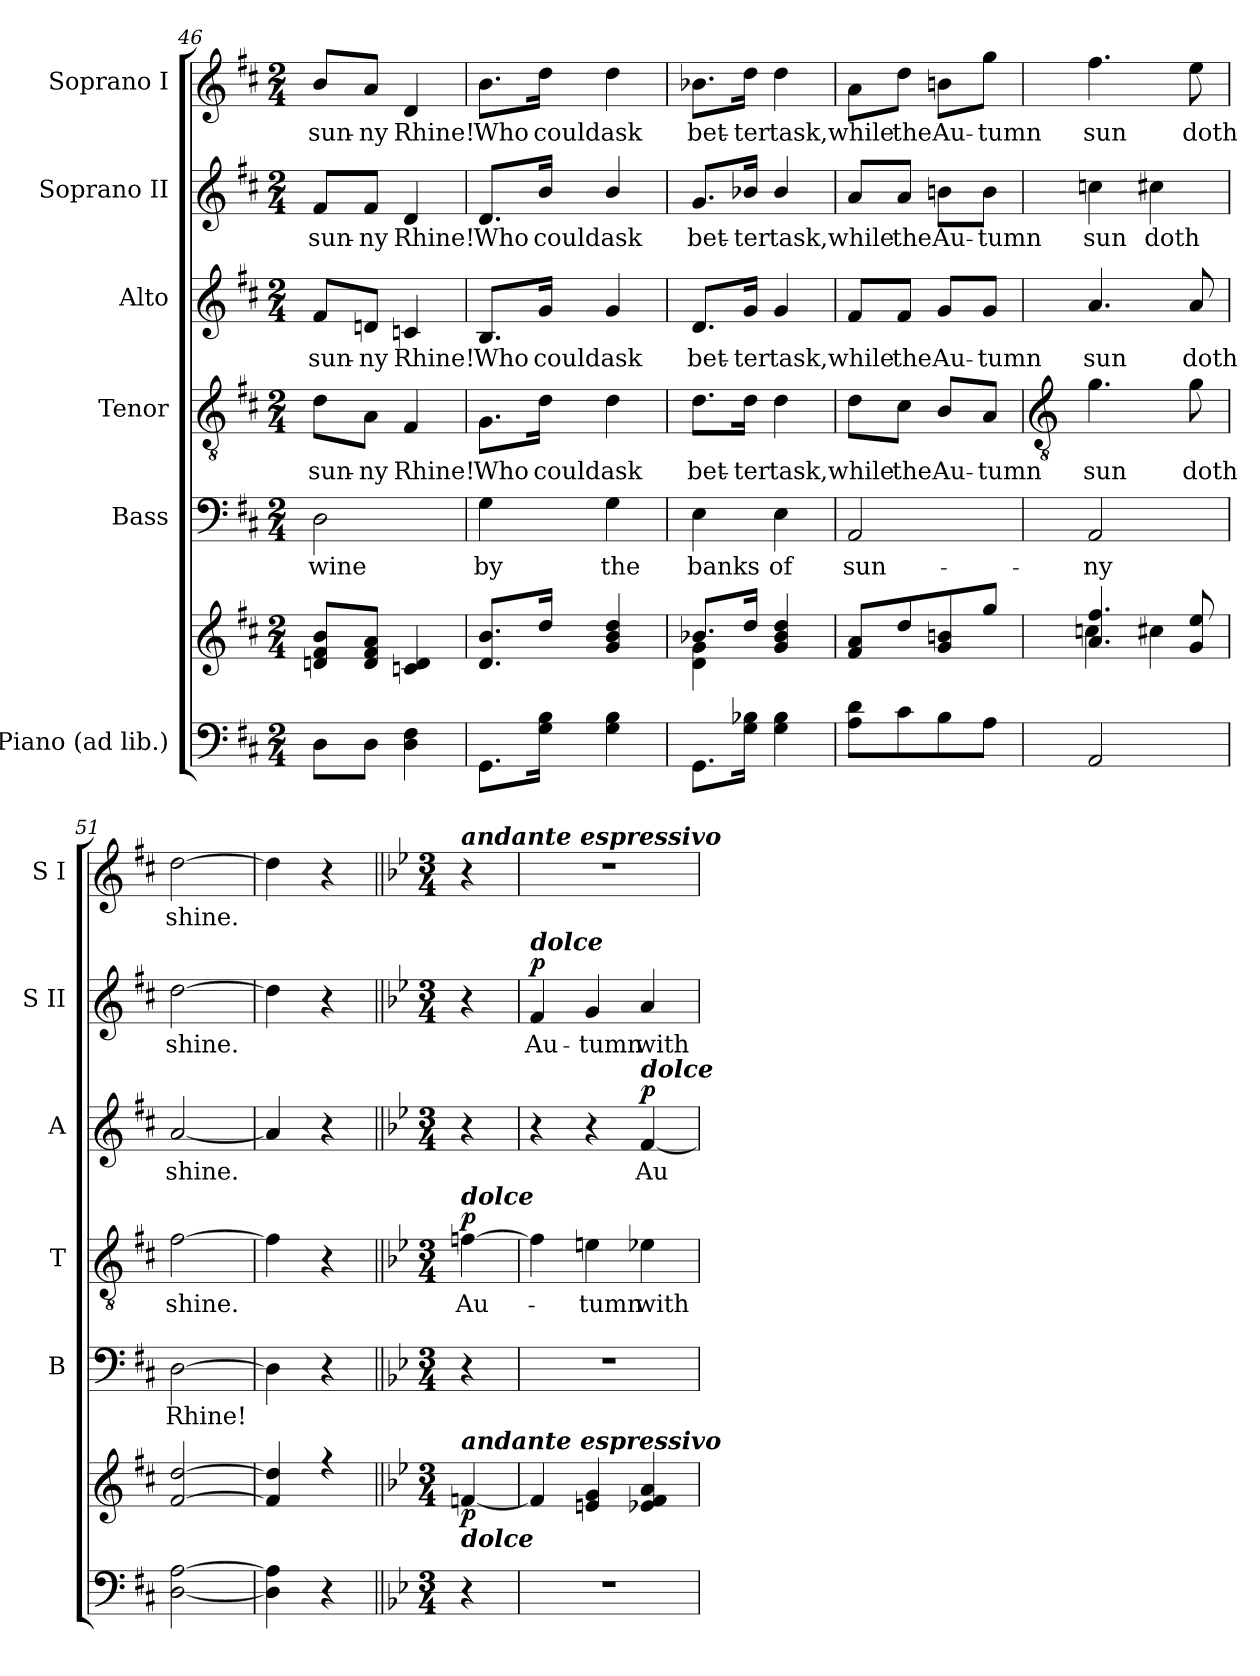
**kern	**kern	**dynam	**kern	**text	**kern	**text	**dynam	**kern	**text	**dynam	**kern	**text	**dynam	**kern	**text
*part6	*part6	*part6	*part5	*part5	*part4	*part4	*part4	*part3	*part3	*part3	*part2	*part2	*part2	*part1	*part1
*staff7	*staff6	*staff6/7	*staff5	*staff5	*staff4	*staff4	*staff4	*staff3	*staff3	*staff3	*staff2	*staff2	*staff2	*staff1	*staff1
*I"Piano (ad lib.)	*	*	*I"Bass	*	*I"Tenor	*	*	*I"Alto	*	*	*I"Soprano II	*	*	*I"Soprano I	*
*	*	*	*I'B	*	*I'T	*	*	*I'A	*	*	*I'S II	*	*	*I'S I	*
*clefF4	*clefG2	*	*clefF4	*	*clefGv2	*	*	*clefG2	*	*	*clefG2	*	*	*clefG2	*
*k[f#c#]	*k[f#c#]	*	*k[f#c#]	*	*k[f#c#]	*	*	*k[f#c#]	*	*	*k[f#c#]	*	*	*k[f#c#]	*
*D:	*D:	*	*D:	*	*D:	*	*	*D:	*	*	*D:	*	*	*D:	*
*M2/4	*M2/4	*	*M2/4	*	*M2/4	*	*	*M2/4	*	*	*M2/4	*	*	*M2/4	*
=46	=46	=46	=46	=46	=46	=46	=46	=46	=46	=46	=46	=46	=46	=46	=46
*	*^	*	*	*	*	*	*	*	*	*	*	*	*	*	*
!	!	!LO:N:vis=1	!	!	!LO:LY:b	!	!LO:LY:b	!	!	!LO:LY:b	!	!	!LO:LY:b	!	!	!LO:LY:b
8DL	8dn/ 8f#/ 8b/L	2ryy	.	2D	wine	8d\L	sun-	.	8f#/L	sun-	.	8f#/L	sun-	.	8b/L	sun-
!	!	!	!	!	!	!	!LO:LY:b	!	!	!LO:LY:b	!	!	!LO:LY:b	!	!	!LO:LY:b
8DJ	8d/ 8f#/ 8a/J	.	.	.	.	8A\J	-ny	.	8dn/J	-ny	.	8f#/J	-ny	.	8a/J	-ny
!	!	!	!	!	!	!	!LO:LY:b	!	!	!LO:LY:b	!	!	!LO:LY:b	!	!	!LO:LY:b
4D 4F#	4cn/ 4d/	.	.	.	.	4F#	Rhine!	.	4cn	Rhine!	.	4d	Rhine!	.	4d	Rhine!
=47	=47	=47	=47	=47	=47	=47	=47	=47	=47	=47	=47	=47	=47	=47	=47	=47
!	!	!LO:N:vis=1	!	!	!LO:LY:b	!	!LO:LY:b	!	!	!LO:LY:b	!	!	!LO:LY:b	!	!	!LO:LY:b
8.GGL	8.d/ 8.b/L	2ryy	.	4G	by	8.G\L	Who	.	8.B/L	Who	.	8.d/L	Who	.	8.b\L	Who
!	!	!	!	!	!	!	!LO:LY:b	!	!	!LO:LY:b	!	!	!LO:LY:b	!	!	!LO:LY:b
16G 16BJ	16dd/J	.	.	.	.	16d\Jk	could	.	16g/Jk	could	.	16b/Jk	could	.	16dd\Jk	could
!	!	!	!	!	!LO:LY:b	!	!LO:LY:b	!	!	!LO:LY:b	!	!	!LO:LY:b	!	!	!LO:LY:b
4G 4B	4g/ 4b/ 4dd/	.	.	4G	the	4d	ask	.	4g	ask	.	4b/	ask	.	4dd	ask
=48	=48	=48	=48	=48	=48	=48	=48	=48	=48	=48	=48	=48	=48	=48	=48	=48
!	!	!	!	!	!LO:LY:b	!	!LO:LY:b	!	!	!LO:LY:b	!	!	!LO:LY:b	!	!	!LO:LY:b
8.GGL	8.b-X/L	4d\ 4g\	.	4E	banks	8.d\L	bet-	.	8.d/L	bet-	.	8.g/L	bet-	.	8.b-X\L	bet-
!	!	!	!	!	!	!	!LO:LY:b	!	!	!LO:LY:b	!	!	!LO:LY:b	!	!	!LO:LY:b
16G 16B-XJ	16dd/J	.	.	.	.	16d\Jk	-ter	.	16g/Jk	-ter	.	16b-X/Jk	-ter	.	16dd\Jk	-ter
!	!	!	!	!	!LO:LY:b	!	!LO:LY:b	!	!	!LO:LY:b	!	!	!LO:LY:b	!	!	!LO:LY:b
4G 4B-	4g/ 4b-/ 4dd/	4ryy	.	4E	of	4d	task,	.	4g	task,	.	4b-/	task,	.	4dd	task,
=49	=49	=49	=49	=49	=49	=49	=49	=49	=49	=49	=49	=49	=49	=49	=49	=49
!	!	!LO:N:vis=1	!	!	!LO:LY:b	!	!LO:LY:b	!	!	!LO:LY:b	!	!	!LO:LY:b	!	!	!LO:LY:b
8A 8dL	8f#/ 8a/L	2ryy	.	2AA	sun-	8d\L	while	.	8f#/L	while	.	8a/L	while	.	8a\L	while
!	!	!	!	!	!	!	!LO:LY:b	!	!	!LO:LY:b	!	!	!LO:LY:b	!	!	!LO:LY:b
8c#	8dd/	.	.	.	.	8c#\J	the	.	8f#/J	the	.	8a/J	the	.	8dd\J	the
!	!	!	!	!	!	!	!LO:LY:b	!	!	!LO:LY:b	!	!	!LO:LY:b	!	!	!LO:LY:b
8B	8g/ 8bn/	.	.	.	.	8B/L	Au-	.	8g/L	Au-	.	8bn\L	Au-	.	8bn\L	Au-
!	!	!	!	!	!	!	!LO:LY:b	!	!	!LO:LY:b	!	!	!LO:LY:b	!	!	!LO:LY:b
8AJ	8gg/J	.	.	.	.	8A/J	-tumn	.	8g/J	-tumn	.	8b\J	-tumn	.	8gg\J	-tumn
!!LO:LB:g=z
=50	=50	=50	=50	=50	=50	=50	=50	=50	=50	=50	=50	=50	=50	=50	=50	=50
*	*	*	*	*	*	*clefGv2	*	*	*	*	*	*	*	*	*	*
!	!	!	!	!	!LO:LY:b	!	!LO:LY:b	!	!	!LO:LY:b	!	!	!LO:LY:b	!	!	!LO:LY:b
2AA	4.a/ 4.ff#/	4ccn\	.	2AA	-ny	4.g	sun	.	4.a	sun	.	4ccn	sun	.	4.ff#	sun
!	!	!	!	!	!	!	!	!	!	!	!	!	!LO:LY:b	!	!	!
.	.	4cc#X\	.	.	.	.	.	.	.	.	.	4cc#X	doth	.	.	.
!	!	!	!	!	!	!	!LO:LY:b	!	!	!LO:LY:b	!	!	!	!	!	!LO:LY:b
.	8g/ 8ee/	.	.	.	.	8g	doth	.	8a	doth	.	.	.	.	8ee	doth
=51	=51	=51	=51	=51	=51	=51	=51	=51	=51	=51	=51	=51	=51	=51	=51	=51
!	!	!	!	!	!LO:LY:b	!	!LO:LY:b	!	!	!LO:LY:b	!	!	!LO:LY:b	!	!	!LO:LY:b
[2D [2A	[2f#/ [2dd/	2ryy	.	[2D	Rhine!	[2f#	shine.	.	[2a	shine.	.	[2dd	shine.	.	[2dd	shine.
=52	=52	=52	=52	=52	=52	=52	=52	=52	=52	=52	=52	=52	=52	=52	=52	=52
4D] 4A]	4f#/] 4dd/]	2ryy	.	4D]	.	4f#]	.	.	4a]	.	.	4dd]	.	.	4dd]	.
4r	4r	.	.	4r	.	4r	.	.	4r	.	.	4r	.	.	4r	.
=53||	=53||	=53||	=53||	=53||	=53||	=53||	=53||	=53||	=53||	=53||	=53||	=53||	=53||	=53||	=53||	=53||
*k[b-e-]	*k[b-e-]	*	*	*k[b-e-]	*	*k[b-e-]	*	*	*k[b-e-]	*	*	*k[b-e-]	*	*	*k[b-e-]	*
*B-:	*B-:	*	*	*B-:	*	*B-:	*	*	*B-:	*	*	*B-:	*	*	*B-:	*
*M3/4	*M3/4	*	*	*M3/4	*	*M3/4	*	*	*M3/4	*	*	*M3/4	*	*	*M3/4	*
!	!	!	!	!	!	!	!	!	!	!	!	!	!	!	!LO:TX:a:Bi:t=andante espressivo	!
!	!	!	!	!	!	!LO:TX:a:Bi:t=dolce	!	!	!	!	!	!	!	!	!	!
!	!LO:TX:b:Bi:t=dolce	!	!	!	!	!	!	!	!	!	!	!	!	!	!	!
!	!LO:TX:a:Bi:t=andante espressivo	!	!	!	!	!	!	!	!	!	!	!	!	!	!	!
!	!	!	!LO:DY:b	!	!	!	!LO:LY:b	!LO:DY:b	!	!	!	!	!	!	!	!
4r	[4fn/	4ryy	p	4r	.	[4fn	Au-	p	4r	.	.	4r	.	.	4r	.
=54	=54	=54	=54	=54	=54	=54	=54	=54	=54	=54	=54	=54	=54	=54	=54	=54
!	!	!	!	!	!	!	!	!	!	!	!	!LO:TX:a:Bi:t=dolce	!	!	!	!
!LO:N:vis=1	!	!	!	!LO:N:vis=1	!	!	!	!	!	!	!	!	!LO:LY:b	!LO:DY:b	!LO:N:vis=1	!
2.r	4f/]	2.ryy	.	2.r	.	4f]	.	.	4r	.	.	4f	Au-	p	2.r	.
!	!	!	!	!	!	!	!LO:LY:b	!	!	!	!	!	!LO:LY:b	!	!	!
.	4en/ 4g/	.	.	.	.	4en	tumn	.	4r	.	.	4g	-tumn	.	.	.
!	!	!	!	!	!	!	!	!	!LO:TX:a:Bi:t=dolce	!	!	!	!	!	!	!
!	!	!	!	!	!	!	!LO:LY:b	!	!	!LO:LY:b	!LO:DY:b	!	!LO:LY:b	!	!	!
.	4e-X/ 4f/ 4a/	.	.	.	.	4e-X	with	.	[4f	Au-	p	4a	with	.	.	.
*	*v	*v	*	*	*	*	*	*	*	*	*	*	*	*	*	*
=	=	=	=	=	=	=	=	=	=	=	=	=	=	=	=
*-	*-	*-	*-	*-	*-	*-	*-	*-	*-	*-	*-	*-	*-	*-	*-
